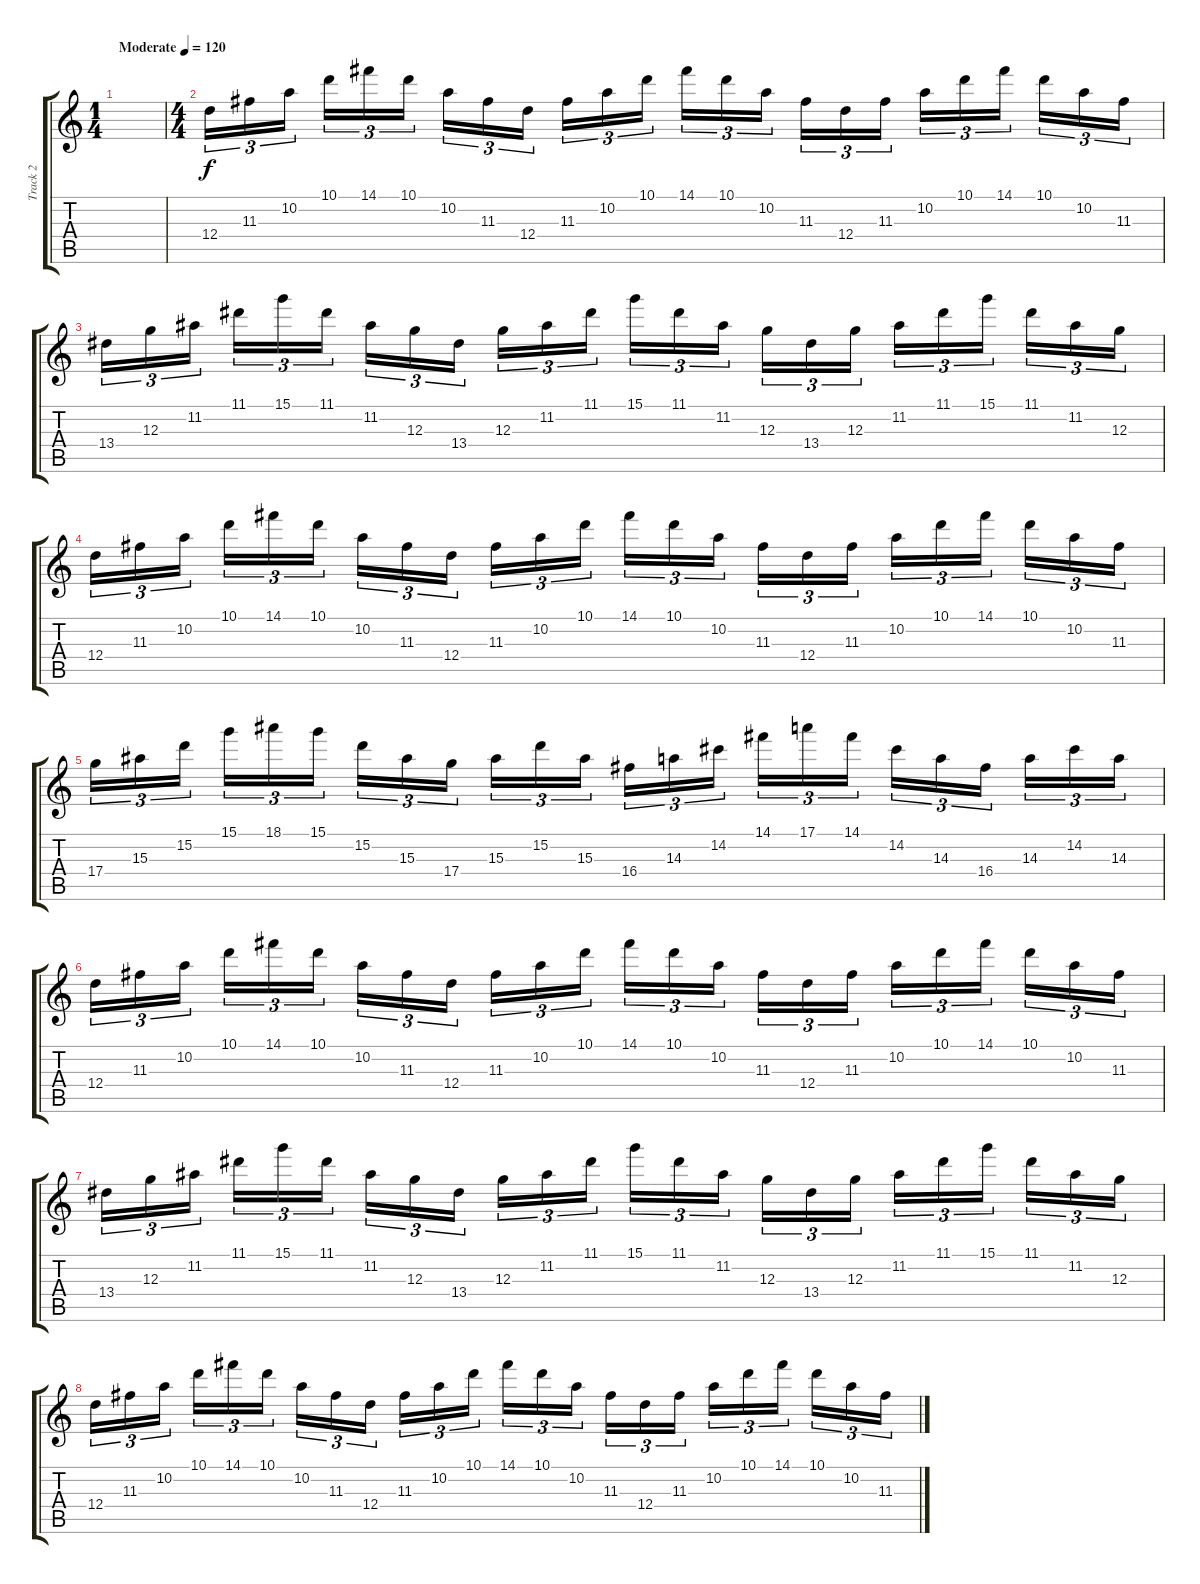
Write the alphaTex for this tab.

\track ("Track 2" "Track 2") {instrument distortionguitar}
\staff {score tabs}
\tuning (E4 B3 G3 D3 A2 D2) {hide}
\ts (1 4)
\tempo (120 "Moderate")
\clef g2
\ks c
|
\ts (4 4)
12.4.16{tu (3 2)} 11.3.16{tu (3 2)} 10.2.16{tu (3 2) beam splitsecondary} 10.1.16{tu (3 2)} 14.1.16{tu (3 2)} 10.1.16{tu (3 2)} 10.2.16{tu (3 2)} 11.3.16{tu (3 2)} 12.4.16{tu (3 2) beam splitsecondary} 11.3.16{tu (3 2)} 10.2.16{tu (3 2)} 10.1.16{tu (3 2)} 14.1.16{tu (3 2)} 10.1.16{tu (3 2)} 10.2.16{tu (3 2) beam splitsecondary} 11.3.16{tu (3 2)} 12.4.16{tu (3 2)} 11.3.16{tu (3 2)} 10.2.16{tu (3 2)} 10.1.16{tu (3 2)} 14.1.16{tu (3 2) beam splitsecondary} 10.1.16{tu (3 2)} 10.2.16{tu (3 2)} 11.3.16{tu (3 2)} |
13.4.16{tu (3 2)} 12.3.16{tu (3 2)} 11.2.16{tu (3 2) beam splitsecondary} 11.1.16{tu (3 2)} 15.1.16{tu (3 2)} 11.1.16{tu (3 2)} 11.2.16{tu (3 2)} 12.3.16{tu (3 2)} 13.4.16{tu (3 2) beam splitsecondary} 12.3.16{tu (3 2)} 11.2.16{tu (3 2)} 11.1.16{tu (3 2)} 15.1.16{tu (3 2)} 11.1.16{tu (3 2)} 11.2.16{tu (3 2) beam splitsecondary} 12.3.16{tu (3 2)} 13.4.16{tu (3 2)} 12.3.16{tu (3 2)} 11.2.16{tu (3 2)} 11.1.16{tu (3 2)} 15.1.16{tu (3 2) beam splitsecondary} 11.1.16{tu (3 2)} 11.2.16{tu (3 2)} 12.3.16{tu (3 2)} |
12.4.16{tu (3 2)} 11.3.16{tu (3 2)} 10.2.16{tu (3 2) beam splitsecondary} 10.1.16{tu (3 2)} 14.1.16{tu (3 2)} 10.1.16{tu (3 2)} 10.2.16{tu (3 2)} 11.3.16{tu (3 2)} 12.4.16{tu (3 2) beam splitsecondary} 11.3.16{tu (3 2)} 10.2.16{tu (3 2)} 10.1.16{tu (3 2)} 14.1.16{tu (3 2)} 10.1.16{tu (3 2)} 10.2.16{tu (3 2) beam splitsecondary} 11.3.16{tu (3 2)} 12.4.16{tu (3 2)} 11.3.16{tu (3 2)} 10.2.16{tu (3 2)} 10.1.16{tu (3 2)} 14.1.16{tu (3 2) beam splitsecondary} 10.1.16{tu (3 2)} 10.2.16{tu (3 2)} 11.3.16{tu (3 2)} |
17.4.16{tu (3 2)} 15.3.16{tu (3 2)} 15.2.16{tu (3 2) beam splitsecondary} 15.1.16{tu (3 2)} 18.1.16{tu (3 2)} 15.1.16{tu (3 2)} 15.2.16{tu (3 2)} 15.3.16{tu (3 2)} 17.4.16{tu (3 2) beam splitsecondary} 15.3.16{tu (3 2)} 15.2.16{tu (3 2)} 15.3.16{tu (3 2)} 16.4.16{tu (3 2)} 14.3.16{tu (3 2)} 14.2.16{tu (3 2) beam splitsecondary} 14.1.16{tu (3 2)} 17.1.16{tu (3 2)} 14.1.16{tu (3 2)} 14.2.16{tu (3 2)} 14.3.16{tu (3 2)} 16.4.16{tu (3 2) beam splitsecondary} 14.3.16{tu (3 2)} 14.2.16{tu (3 2)} 14.3.16{tu (3 2)} |
12.4.16{tu (3 2)} 11.3.16{tu (3 2)} 10.2.16{tu (3 2) beam splitsecondary} 10.1.16{tu (3 2)} 14.1.16{tu (3 2)} 10.1.16{tu (3 2)} 10.2.16{tu (3 2)} 11.3.16{tu (3 2)} 12.4.16{tu (3 2) beam splitsecondary} 11.3.16{tu (3 2)} 10.2.16{tu (3 2)} 10.1.16{tu (3 2)} 14.1.16{tu (3 2)} 10.1.16{tu (3 2)} 10.2.16{tu (3 2) beam splitsecondary} 11.3.16{tu (3 2)} 12.4.16{tu (3 2)} 11.3.16{tu (3 2)} 10.2.16{tu (3 2)} 10.1.16{tu (3 2)} 14.1.16{tu (3 2) beam splitsecondary} 10.1.16{tu (3 2)} 10.2.16{tu (3 2)} 11.3.16{tu (3 2)} |
13.4.16{tu (3 2)} 12.3.16{tu (3 2)} 11.2.16{tu (3 2) beam splitsecondary} 11.1.16{tu (3 2)} 15.1.16{tu (3 2)} 11.1.16{tu (3 2)} 11.2.16{tu (3 2)} 12.3.16{tu (3 2)} 13.4.16{tu (3 2) beam splitsecondary} 12.3.16{tu (3 2)} 11.2.16{tu (3 2)} 11.1.16{tu (3 2)} 15.1.16{tu (3 2)} 11.1.16{tu (3 2)} 11.2.16{tu (3 2) beam splitsecondary} 12.3.16{tu (3 2)} 13.4.16{tu (3 2)} 12.3.16{tu (3 2)} 11.2.16{tu (3 2)} 11.1.16{tu (3 2)} 15.1.16{tu (3 2) beam splitsecondary} 11.1.16{tu (3 2)} 11.2.16{tu (3 2)} 12.3.16{tu (3 2)} |
12.4.16{tu (3 2)} 11.3.16{tu (3 2)} 10.2.16{tu (3 2) beam splitsecondary} 10.1.16{tu (3 2)} 14.1.16{tu (3 2)} 10.1.16{tu (3 2)} 10.2.16{tu (3 2)} 11.3.16{tu (3 2)} 12.4.16{tu (3 2) beam splitsecondary} 11.3.16{tu (3 2)} 10.2.16{tu (3 2)} 10.1.16{tu (3 2)} 14.1.16{tu (3 2)} 10.1.16{tu (3 2)} 10.2.16{tu (3 2) beam splitsecondary} 11.3.16{tu (3 2)} 12.4.16{tu (3 2)} 11.3.16{tu (3 2)} 10.2.16{tu (3 2)} 10.1.16{tu (3 2)} 14.1.16{tu (3 2) beam splitsecondary} 10.1.16{tu (3 2)} 10.2.16{tu (3 2)} 11.3.16{tu (3 2)}
